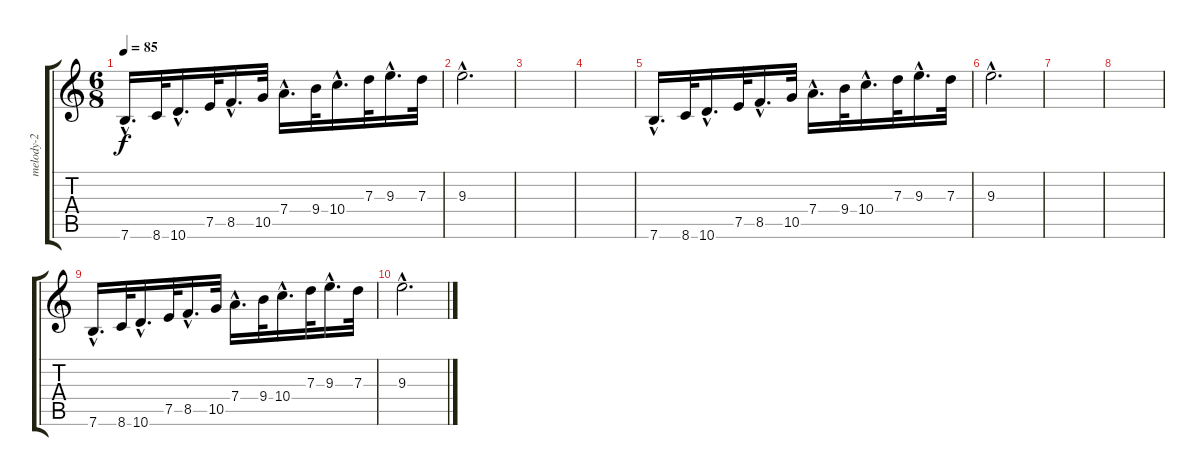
\track ("melody-2" "melody-2") {instrument acousticguitarnylon}
\staff {score tabs}
\tuning (E4 B3 G3 D3 A2 E2) {hide}
\ts (6 8)
\tempo 85
\clef g2
\ks c
7.6{hac}.16{d dy f instrument acousticguitarnylon} 8.6.32 10.6{hac}.16{d} 7.5.32 8.5{hac}.16{d} 10.5.32 7.4{hac}.16{d} 9.4.32 10.4{hac}.16{d} 7.3.32 9.3{hac}.16{d} 7.3.32 |
9.3{hac}.2{d} |
|
|
7.6{hac}.16{d} 8.6.32 10.6{hac}.16{d} 7.5.32 8.5{hac}.16{d} 10.5.32 7.4{hac}.16{d} 9.4.32 10.4{hac}.16{d} 7.3.32 9.3{hac}.16{d} 7.3.32 |
9.3{hac}.2{d} |
|
|
7.6{hac}.16{d} 8.6.32 10.6{hac}.16{d} 7.5.32 8.5{hac}.16{d} 10.5.32 7.4{hac}.16{d} 9.4.32 10.4{hac}.16{d} 7.3.32 9.3{hac}.16{d} 7.3.32 |
9.3{hac}.2{d}
